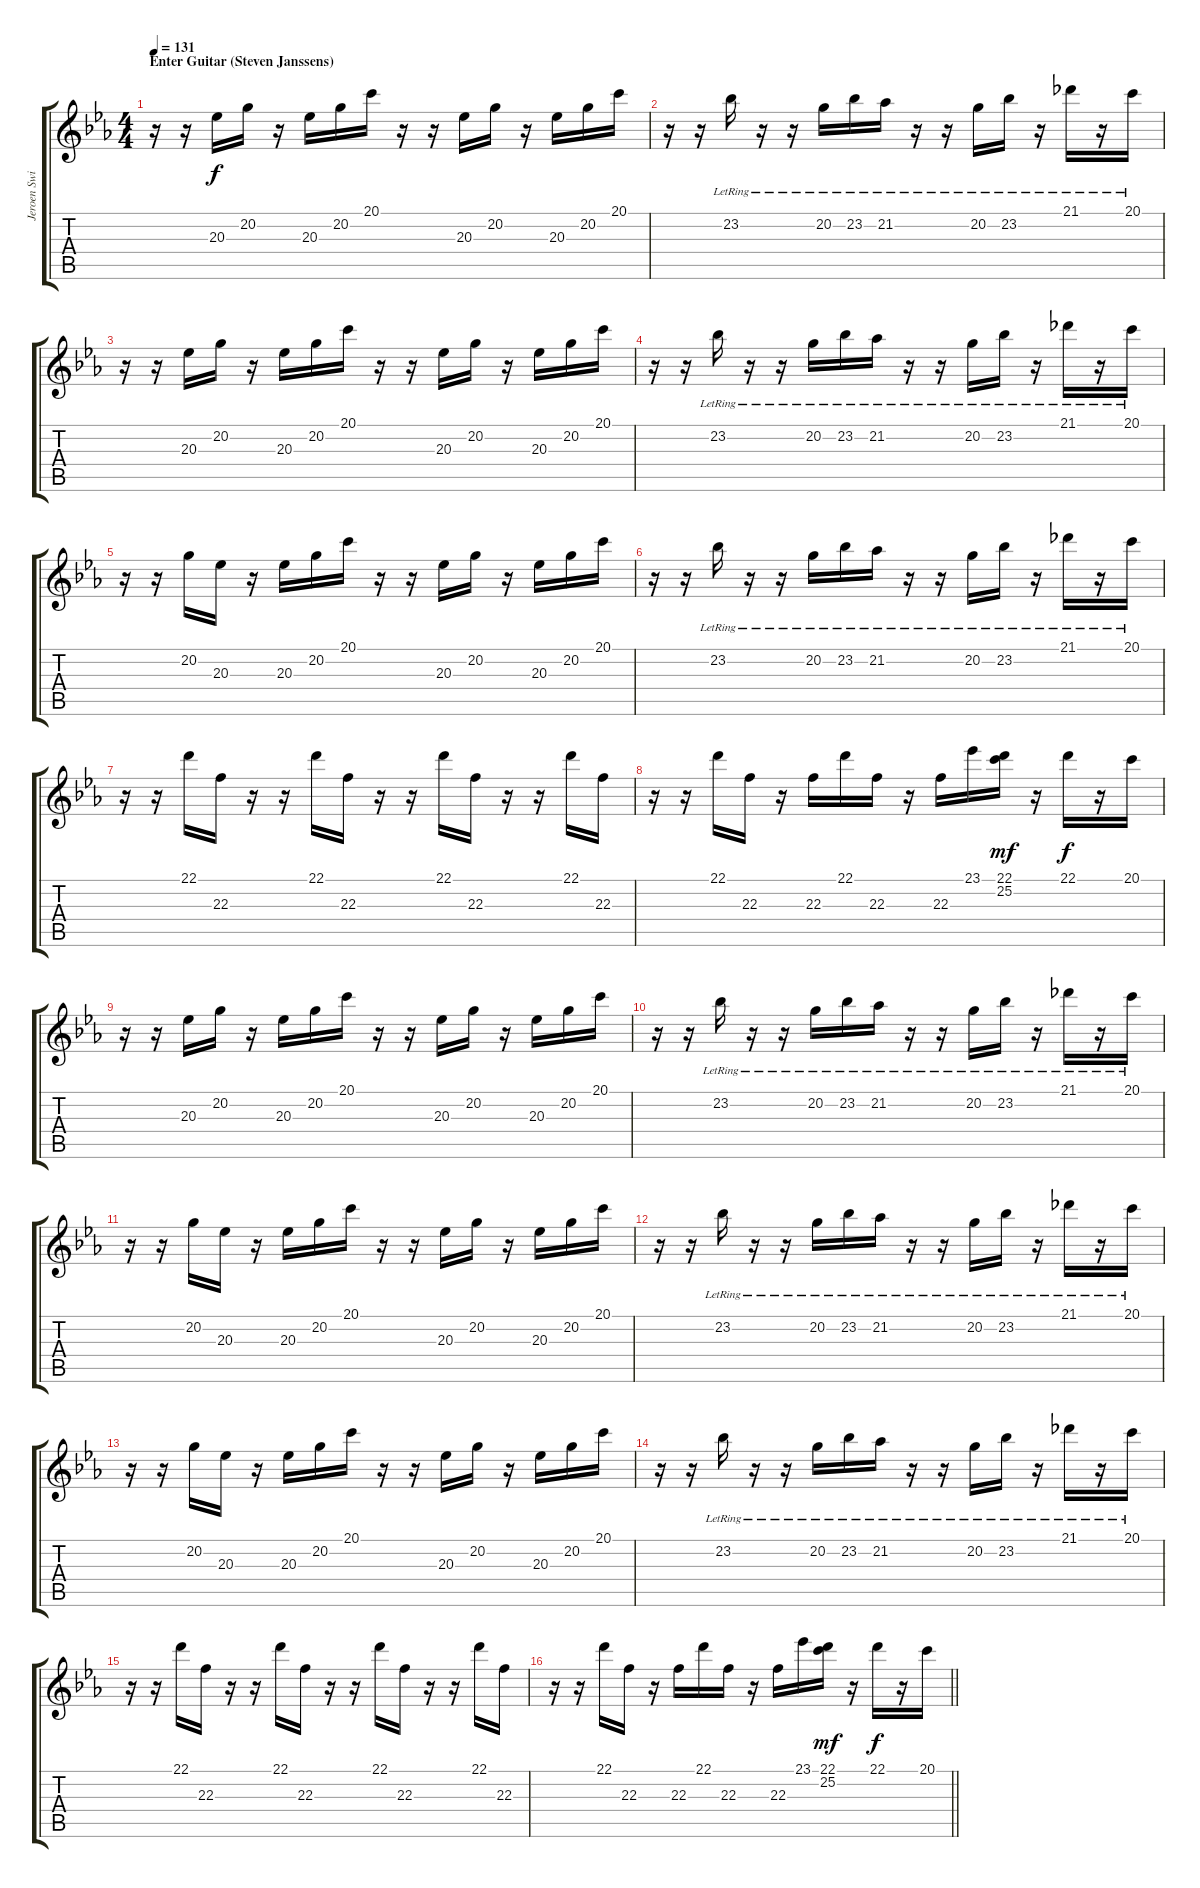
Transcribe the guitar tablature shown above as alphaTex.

\track ("Jeroen Swinnen (Keyboard)" "Jeroen Swi") {instrument lead8bassandlead}
\staff {score tabs}
\tuning (E4 B3 G3 D3 A2 E2) {hide}
\ts (4 4)
\section ("" "Enter Guitar (Steven Janssens)")
\tempo 131
\clef g2
\ks cminor
r.16{dy f} r.16 20.3.16 20.2.16 r.16 20.3.16 20.2.16 20.1.16 r.16 r.16 20.3.16 20.2.16 r.16 20.3.16 20.2.16 20.1.16 |
r.16 r.16 23.2{lr}.16 r.16 r.16 20.2{lr}.16 23.2{lr}.16 21.2{lr}.16 r.16 r.16 20.2{lr}.16 23.2{lr}.16 r.16 21.1{lr}.16 r.16 20.1{lr}.16 |
r.16 r.16 20.3.16 20.2.16 r.16 20.3.16 20.2.16 20.1.16 r.16 r.16 20.3.16 20.2.16 r.16 20.3.16 20.2.16 20.1.16 |
r.16 r.16 23.2{lr}.16 r.16 r.16 20.2{lr}.16 23.2{lr}.16 21.2{lr}.16 r.16 r.16 20.2{lr}.16 23.2{lr}.16 r.16 21.1{lr}.16 r.16 20.1{lr}.16 |
r.16 r.16 20.2.16 20.3.16 r.16 20.3.16 20.2.16 20.1.16 r.16 r.16 20.3.16 20.2.16 r.16 20.3.16 20.2.16 20.1.16 |
r.16 r.16 23.2{lr}.16 r.16 r.16 20.2{lr}.16 23.2{lr}.16 21.2{lr}.16 r.16 r.16 20.2{lr}.16 23.2{lr}.16 r.16 21.1{lr}.16 r.16 20.1{lr}.16 |
r.16 r.16 22.1.16 22.3.16 r.16 r.16 22.1.16 22.3.16 r.16 r.16 22.1.16 22.3.16 r.16 r.16 22.1.16 22.3.16 |
r.16 r.16 22.1.16 22.3.16 r.16 22.3.16 22.1.16 22.3.16 r.16 22.3.16 23.1.16 (22.1 25.2).16{dy mf} r.16 22.1.16{dy f} r.16 20.1.16 |
r.16 r.16 20.3.16 20.2.16 r.16 20.3.16 20.2.16 20.1.16 r.16 r.16 20.3.16 20.2.16 r.16 20.3.16 20.2.16 20.1.16 |
r.16 r.16 23.2{lr}.16 r.16 r.16 20.2{lr}.16 23.2{lr}.16 21.2{lr}.16 r.16 r.16 20.2{lr}.16 23.2{lr}.16 r.16 21.1{lr}.16 r.16 20.1{lr}.16 |
r.16 r.16 20.2.16 20.3.16 r.16 20.3.16 20.2.16 20.1.16 r.16 r.16 20.3.16 20.2.16 r.16 20.3.16 20.2.16 20.1.16 |
r.16 r.16 23.2{lr}.16 r.16 r.16 20.2{lr}.16 23.2{lr}.16 21.2{lr}.16 r.16 r.16 20.2{lr}.16 23.2{lr}.16 r.16 21.1{lr}.16 r.16 20.1{lr}.16 |
r.16 r.16 20.2.16 20.3.16 r.16 20.3.16 20.2.16 20.1.16 r.16 r.16 20.3.16 20.2.16 r.16 20.3.16 20.2.16 20.1.16 |
r.16 r.16 23.2{lr}.16 r.16 r.16 20.2{lr}.16 23.2{lr}.16 21.2{lr}.16 r.16 r.16 20.2{lr}.16 23.2{lr}.16 r.16 21.1{lr}.16 r.16 20.1{lr}.16 |
r.16 r.16 22.1.16 22.3.16 r.16 r.16 22.1.16 22.3.16 r.16 r.16 22.1.16 22.3.16 r.16 r.16 22.1.16 22.3.16 |
\barLineRight lightlight
r.16 r.16 22.1.16 22.3.16 r.16 22.3.16 22.1.16 22.3.16 r.16 22.3.16 23.1.16 (22.1 25.2).16{dy mf} r.16 22.1.16{dy f} r.16 20.1.16
